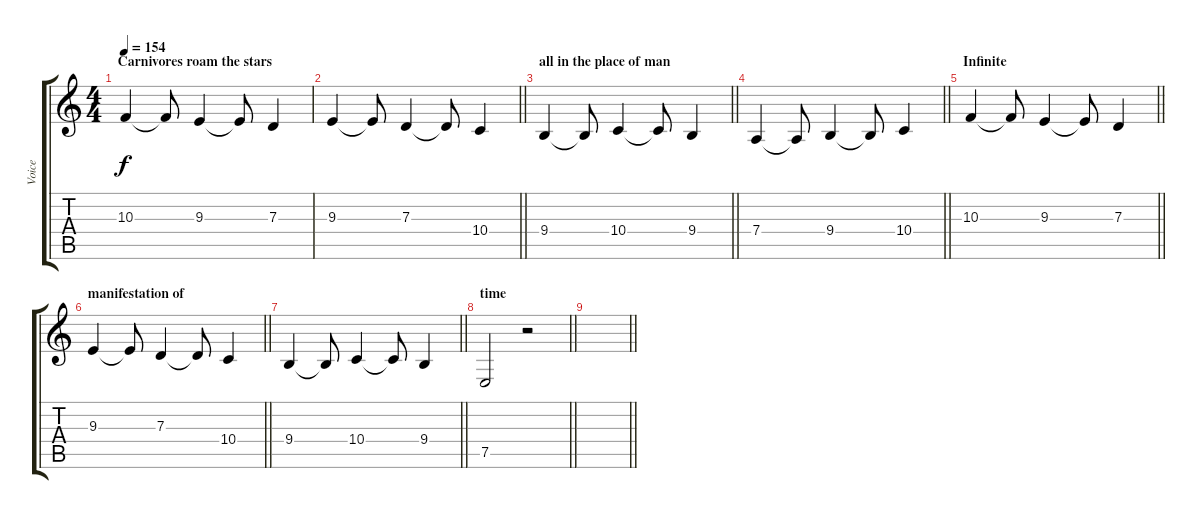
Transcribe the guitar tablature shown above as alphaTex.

\track ("Voice" "Voice") {instrument synthvoice}
\staff {score tabs}
\tuning (E4 B3 G3 D3 A2 E2) {hide}
\ts (4 4)
\section ("" "Carnivores roam the stars ")
\tempo 154
\clef g2
\ks c
10.3.4{dy f} 10.3{t}.8 9.3.4 9.3{t}.8 7.3.4 |
\barLineRight lightlight
9.3.4 9.3{t}.8 7.3.4 7.3{t}.8 10.4.4 |
\section ("" "all in the place of man")
\barLineRight lightlight
9.4.4 9.4{t}.8 10.4.4 10.4{t}.8 9.4.4 |
\barLineRight lightlight
7.4.4 7.4{t}.8 9.4.4 9.4{t}.8 10.4.4 |
\section ("" "Infinite ")
\barLineRight lightlight
10.3.4 10.3{t}.8 9.3.4 9.3{t}.8 7.3.4 |
\section ("" "manifestation of")
\barLineRight lightlight
9.3.4 9.3{t}.8 7.3.4 7.3{t}.8 10.4.4 |
\barLineRight lightlight
9.4.4 9.4{t}.8 10.4.4 10.4{t}.8 9.4.4 |
\section ("" "time")
\barLineRight lightlight
7.5.2 r.2 |
\barLineRight lightlight
